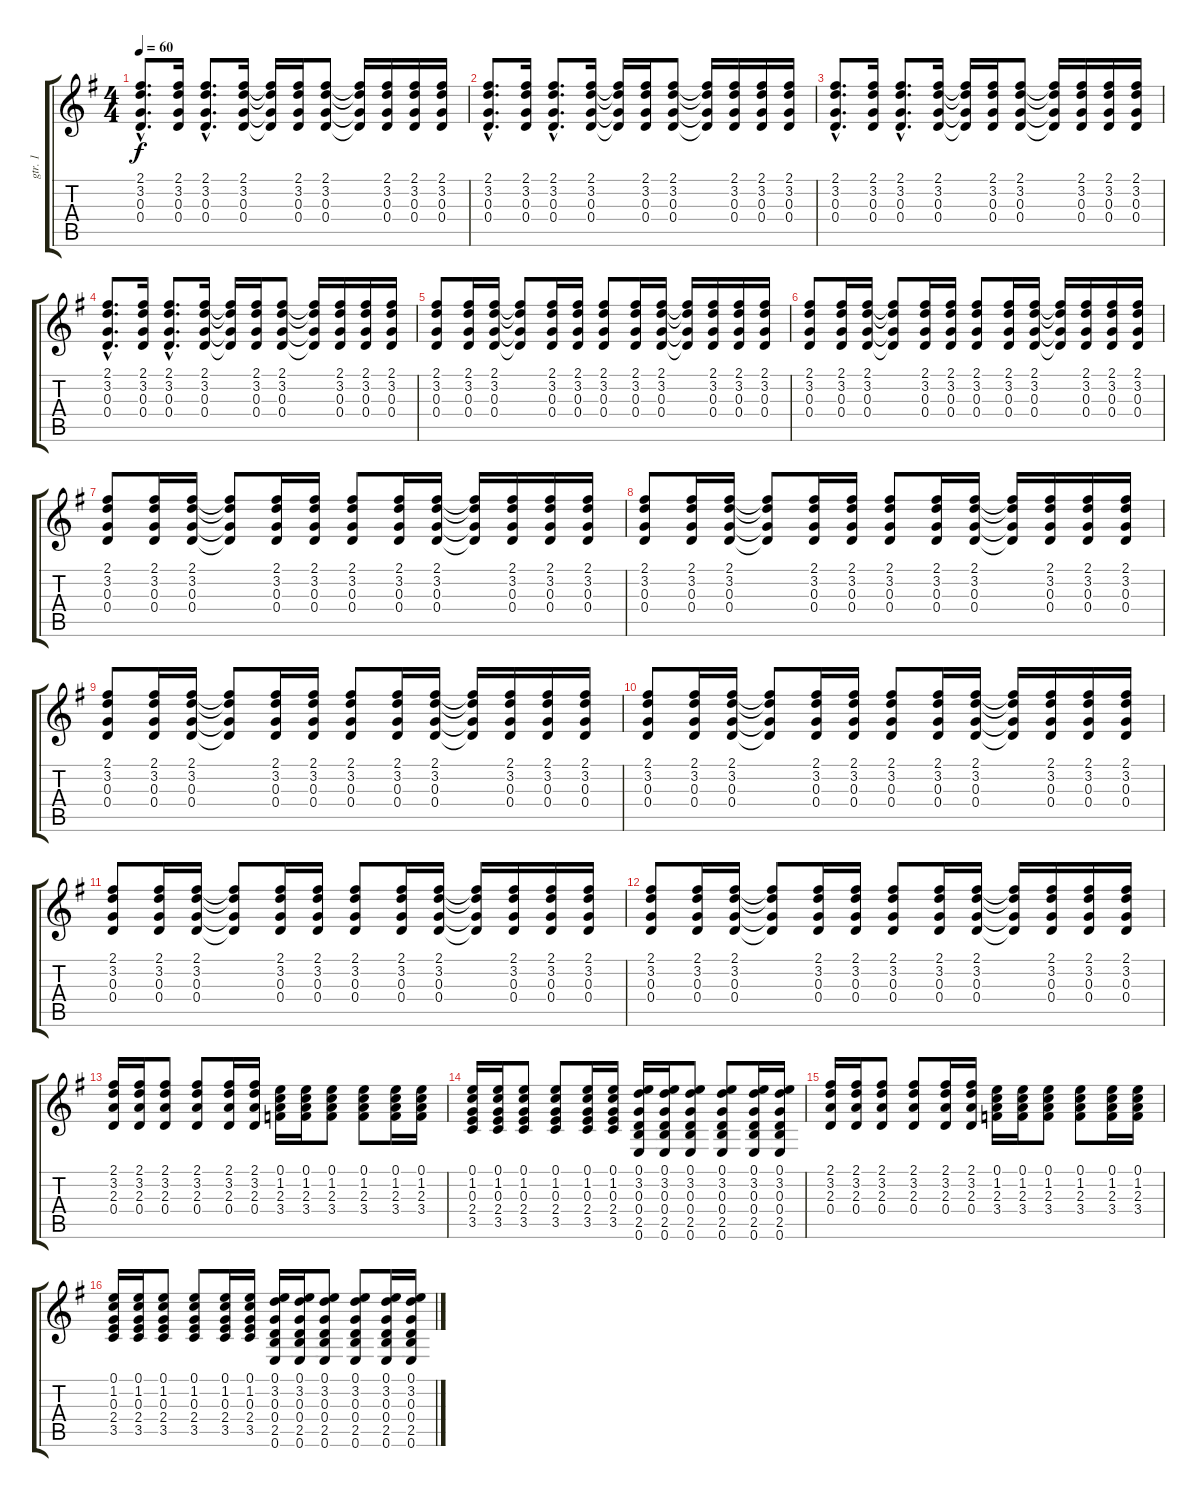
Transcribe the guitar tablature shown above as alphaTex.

\track ("gtr. 1" "gtr. 1") {instrument acousticguitarsteel}
\staff {score tabs}
\tuning (E4 B3 G3 D3 A2 E2) {hide}
\ts (4 4)
\tempo 60
\clef g2
\ks g
(2.1{hac} 3.2{hac} 0.3{hac} 0.4{hac}).8{d dy f instrument acousticguitarsteel} (2.1 3.2 0.3 0.4).16 (2.1{hac} 3.2{hac} 0.3{hac} 0.4{hac}).8{d} (2.1 3.2 0.3 0.4).16 (2.1{t} 3.2{t} 0.3{t} 0.4{t}).16 (2.1 3.2 0.3 0.4).16 (2.1 3.2 0.3 0.4).8 (2.1{t} 3.2{t} 0.3{t} 0.4{t}).16 (2.1 3.2 0.3 0.4).16 (2.1 3.2 0.3 0.4).16 (2.1 3.2 0.3 0.4).16 |
(2.1{hac} 3.2{hac} 0.3{hac} 0.4{hac}).8{d} (2.1 3.2 0.3 0.4).16 (2.1{hac} 3.2{hac} 0.3{hac} 0.4{hac}).8{d} (2.1 3.2 0.3 0.4).16 (2.1{t} 3.2{t} 0.3{t} 0.4{t}).16 (2.1 3.2 0.3 0.4).16 (2.1 3.2 0.3 0.4).8 (2.1{t} 3.2{t} 0.3{t} 0.4{t}).16 (2.1 3.2 0.3 0.4).16 (2.1 3.2 0.3 0.4).16 (2.1 3.2 0.3 0.4).16 |
(2.1{hac} 3.2{hac} 0.3{hac} 0.4{hac}).8{d} (2.1 3.2 0.3 0.4).16 (2.1{hac} 3.2{hac} 0.3{hac} 0.4{hac}).8{d} (2.1 3.2 0.3 0.4).16 (2.1{t} 3.2{t} 0.3{t} 0.4{t}).16 (2.1 3.2 0.3 0.4).16 (2.1 3.2 0.3 0.4).8 (2.1{t} 3.2{t} 0.3{t} 0.4{t}).16 (2.1 3.2 0.3 0.4).16 (2.1 3.2 0.3 0.4).16 (2.1 3.2 0.3 0.4).16 |
(2.1{hac} 3.2{hac} 0.3{hac} 0.4{hac}).8{d} (2.1 3.2 0.3 0.4).16 (2.1{hac} 3.2{hac} 0.3{hac} 0.4{hac}).8{d} (2.1 3.2 0.3 0.4).16 (2.1{t} 3.2{t} 0.3{t} 0.4{t}).16 (2.1 3.2 0.3 0.4).16 (2.1 3.2 0.3 0.4).8 (2.1{t} 3.2{t} 0.3{t} 0.4{t}).16 (2.1 3.2 0.3 0.4).16 (2.1 3.2 0.3 0.4).16 (2.1 3.2 0.3 0.4).16 |
(2.1 3.2 0.3 0.4).8 (2.1 3.2 0.3 0.4).16 (2.1 3.2 0.3 0.4).16 (2.1{t} 3.2{t} 0.3{t} 0.4{t}).8 (2.1 3.2 0.3 0.4).16 (2.1 3.2 0.3 0.4).16 (2.1 3.2 0.3 0.4).8 (2.1 3.2 0.3 0.4).16 (2.1 3.2 0.3 0.4).16 (2.1{t} 3.2{t} 0.3{t} 0.4{t}).16 (2.1 3.2 0.3 0.4).16 (2.1 3.2 0.3 0.4).16 (2.1 3.2 0.3 0.4).16 |
(2.1 3.2 0.3 0.4).8 (2.1 3.2 0.3 0.4).16 (2.1 3.2 0.3 0.4).16 (2.1{t} 3.2{t} 0.3{t} 0.4{t}).8 (2.1 3.2 0.3 0.4).16 (2.1 3.2 0.3 0.4).16 (2.1 3.2 0.3 0.4).8 (2.1 3.2 0.3 0.4).16 (2.1 3.2 0.3 0.4).16 (2.1{t} 3.2{t} 0.3{t} 0.4{t}).16 (2.1 3.2 0.3 0.4).16 (2.1 3.2 0.3 0.4).16 (2.1 3.2 0.3 0.4).16 |
(2.1 3.2 0.3 0.4).8 (2.1 3.2 0.3 0.4).16 (2.1 3.2 0.3 0.4).16 (2.1{t} 3.2{t} 0.3{t} 0.4{t}).8 (2.1 3.2 0.3 0.4).16 (2.1 3.2 0.3 0.4).16 (2.1 3.2 0.3 0.4).8 (2.1 3.2 0.3 0.4).16 (2.1 3.2 0.3 0.4).16 (2.1{t} 3.2{t} 0.3{t} 0.4{t}).16 (2.1 3.2 0.3 0.4).16 (2.1 3.2 0.3 0.4).16 (2.1 3.2 0.3 0.4).16 |
(2.1 3.2 0.3 0.4).8 (2.1 3.2 0.3 0.4).16 (2.1 3.2 0.3 0.4).16 (2.1{t} 3.2{t} 0.3{t} 0.4{t}).8 (2.1 3.2 0.3 0.4).16 (2.1 3.2 0.3 0.4).16 (2.1 3.2 0.3 0.4).8 (2.1 3.2 0.3 0.4).16 (2.1 3.2 0.3 0.4).16 (2.1{t} 3.2{t} 0.3{t} 0.4{t}).16 (2.1 3.2 0.3 0.4).16 (2.1 3.2 0.3 0.4).16 (2.1 3.2 0.3 0.4).16 |
(2.1 3.2 0.3 0.4).8 (2.1 3.2 0.3 0.4).16 (2.1 3.2 0.3 0.4).16 (2.1{t} 3.2{t} 0.3{t} 0.4{t}).8 (2.1 3.2 0.3 0.4).16 (2.1 3.2 0.3 0.4).16 (2.1 3.2 0.3 0.4).8 (2.1 3.2 0.3 0.4).16 (2.1 3.2 0.3 0.4).16 (2.1{t} 3.2{t} 0.3{t} 0.4{t}).16 (2.1 3.2 0.3 0.4).16 (2.1 3.2 0.3 0.4).16 (2.1 3.2 0.3 0.4).16 |
(2.1 3.2 0.3 0.4).8 (2.1 3.2 0.3 0.4).16 (2.1 3.2 0.3 0.4).16 (2.1{t} 3.2{t} 0.3{t} 0.4{t}).8 (2.1 3.2 0.3 0.4).16 (2.1 3.2 0.3 0.4).16 (2.1 3.2 0.3 0.4).8 (2.1 3.2 0.3 0.4).16 (2.1 3.2 0.3 0.4).16 (2.1{t} 3.2{t} 0.3{t} 0.4{t}).16 (2.1 3.2 0.3 0.4).16 (2.1 3.2 0.3 0.4).16 (2.1 3.2 0.3 0.4).16 |
(2.1 3.2 0.3 0.4).8 (2.1 3.2 0.3 0.4).16 (2.1 3.2 0.3 0.4).16 (2.1{t} 3.2{t} 0.3{t} 0.4{t}).8 (2.1 3.2 0.3 0.4).16 (2.1 3.2 0.3 0.4).16 (2.1 3.2 0.3 0.4).8 (2.1 3.2 0.3 0.4).16 (2.1 3.2 0.3 0.4).16 (2.1{t} 3.2{t} 0.3{t} 0.4{t}).16 (2.1 3.2 0.3 0.4).16 (2.1 3.2 0.3 0.4).16 (2.1 3.2 0.3 0.4).16 |
(2.1 3.2 0.3 0.4).8 (2.1 3.2 0.3 0.4).16 (2.1 3.2 0.3 0.4).16 (2.1{t} 3.2{t} 0.3{t} 0.4{t}).8 (2.1 3.2 0.3 0.4).16 (2.1 3.2 0.3 0.4).16 (2.1 3.2 0.3 0.4).8 (2.1 3.2 0.3 0.4).16 (2.1 3.2 0.3 0.4).16 (2.1{t} 3.2{t} 0.3{t} 0.4{t}).16 (2.1 3.2 0.3 0.4).16 (2.1 3.2 0.3 0.4).16 (2.1 3.2 0.3 0.4).16 |
(2.1 3.2 2.3 0.4).16 (2.1 3.2 2.3 0.4).16 (2.1 3.2 2.3 0.4).8 (2.1 3.2 2.3 0.4).8 (2.1 3.2 2.3 0.4).16 (2.1 3.2 2.3 0.4).16 (0.1 1.2 2.3 3.4).16 (0.1 1.2 2.3 3.4).16 (0.1 1.2 2.3 3.4).8 (0.1 1.2 2.3 3.4).8 (0.1 1.2 2.3 3.4).16 (0.1 1.2 2.3 3.4).16 |
(0.1 1.2 0.3 2.4 3.5).16 (0.1 1.2 0.3 2.4 3.5).16 (0.1 1.2 0.3 2.4 3.5).8 (0.1 1.2 0.3 2.4 3.5).8 (0.1 1.2 0.3 2.4 3.5).16 (0.1 1.2 0.3 2.4 3.5).16 (0.1 3.2 0.3 0.4 2.5 0.6).16 (0.1 3.2 0.3 0.4 2.5 0.6).16 (0.1 3.2 0.3 0.4 2.5 0.6).8 (0.1 3.2 0.3 0.4 2.5 0.6).8 (0.1 3.2 0.3 0.4 2.5 0.6).16 (0.1 3.2 0.3 0.4 2.5 0.6).16 |
(2.1 3.2 2.3 0.4).16 (2.1 3.2 2.3 0.4).16 (2.1 3.2 2.3 0.4).8 (2.1 3.2 2.3 0.4).8 (2.1 3.2 2.3 0.4).16 (2.1 3.2 2.3 0.4).16 (0.1 1.2 2.3 3.4).16 (0.1 1.2 2.3 3.4).16 (0.1 1.2 2.3 3.4).8 (0.1 1.2 2.3 3.4).8 (0.1 1.2 2.3 3.4).16 (0.1 1.2 2.3 3.4).16 |
(0.1 1.2 0.3 2.4 3.5).16 (0.1 1.2 0.3 2.4 3.5).16 (0.1 1.2 0.3 2.4 3.5).8 (0.1 1.2 0.3 2.4 3.5).8 (0.1 1.2 0.3 2.4 3.5).16 (0.1 1.2 0.3 2.4 3.5).16 (0.1 3.2 0.3 0.4 2.5 0.6).16 (0.1 3.2 0.3 0.4 2.5 0.6).16 (0.1 3.2 0.3 0.4 2.5 0.6).8 (0.1 3.2 0.3 0.4 2.5 0.6).8 (0.1 3.2 0.3 0.4 2.5 0.6).16 (0.1 3.2 0.3 0.4 2.5 0.6).16
